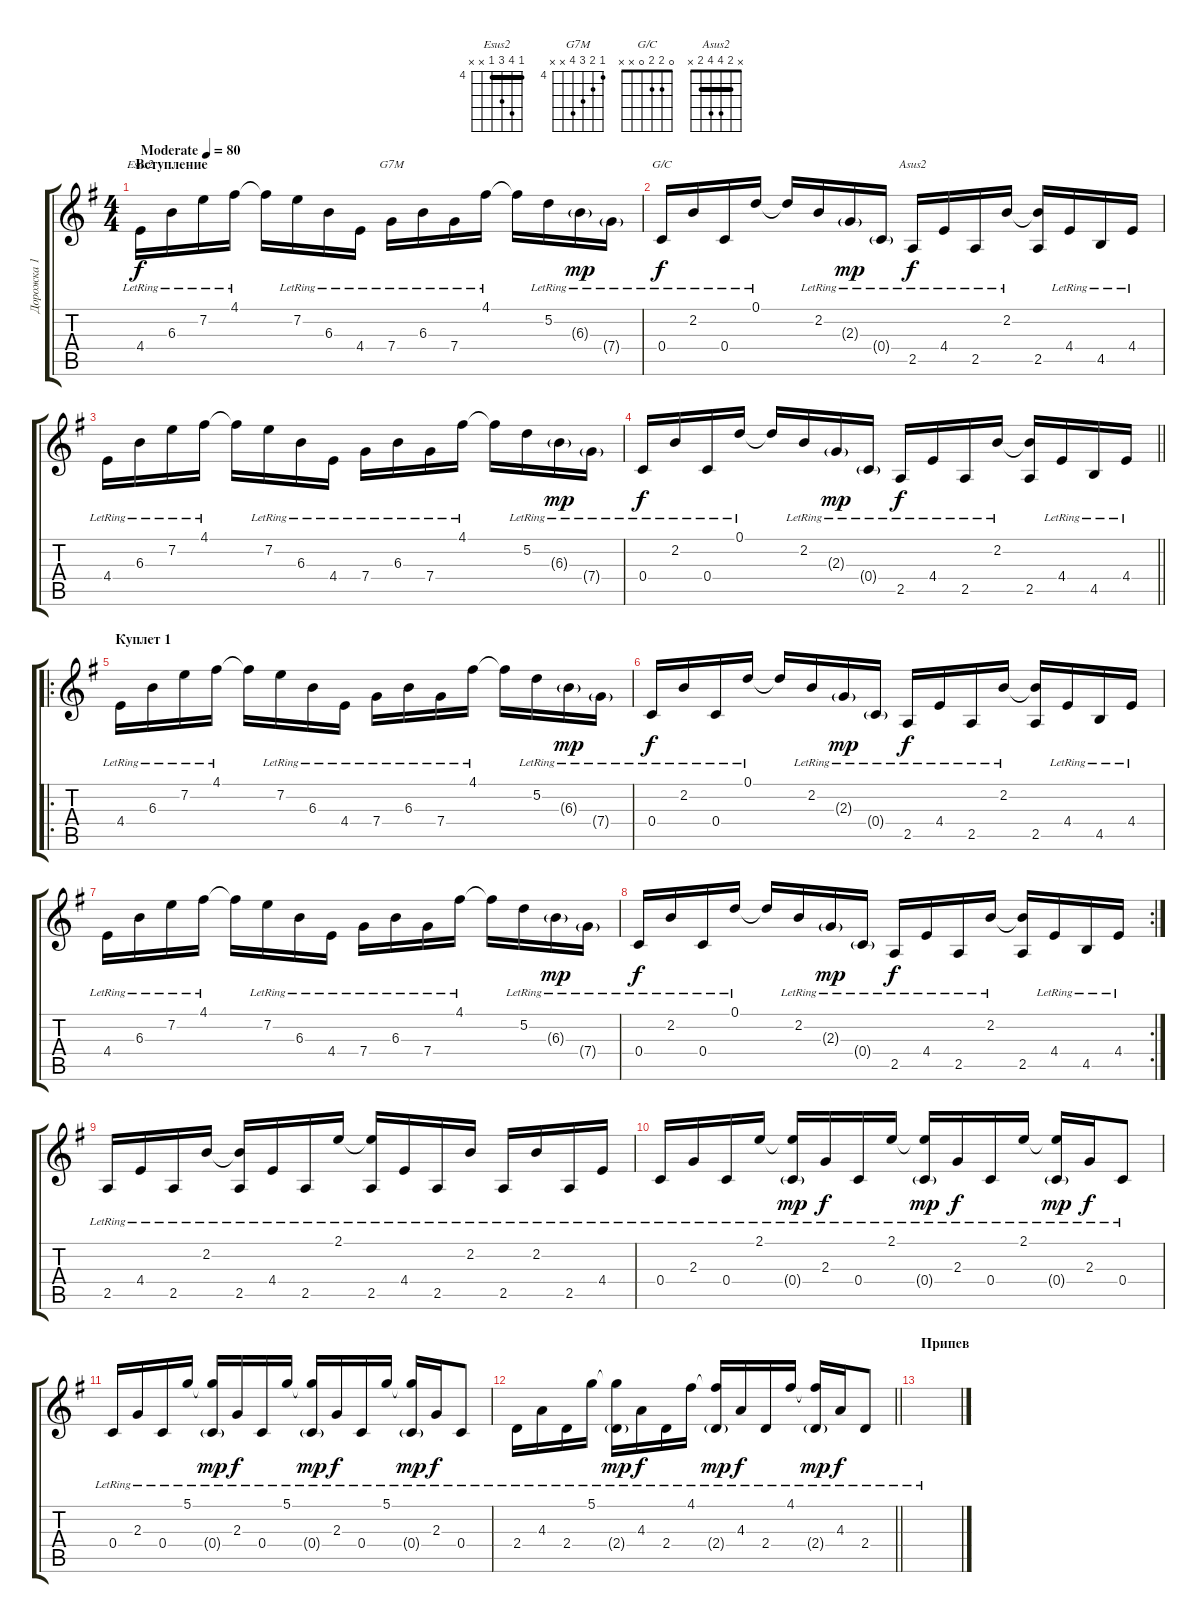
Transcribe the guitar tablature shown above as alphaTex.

\track ("Дорожка 1" "Дорожка 1") {instrument electricguitarjazz}
\staff {score tabs}
\tuning (D4 A3 F3 C3 G2 C2) {hide}
\chord ("Esus2" 4 7 6 4 x x) {firstfret 4 barre 4}
\chord ("G7M" 4 5 6 7 x x) {firstfret 4}
\chord ("G/C" 0 2 2 0 x x)
\chord ("Asus2" x 2 4 4 2 x) {barre 2}
\ts (4 4)
\section ("" "Вступление")
\tempo (80 "Moderate")
\clef g2
\ks eminor
4.4{lr}.16{ch "Esus2" dy f instrument electricguitarjazz} 6.3{lr}.16 7.2{lr}.16 4.1{lr}.16 4.1{t}.16 7.2{lr}.16 6.3{lr}.16 4.4{lr}.16 7.4{lr}.16{ch "G7M"} 6.3{lr}.16 7.4{lr}.16 4.1{lr}.16 4.1{t}.16 5.2{lr}.16 6.3{g lr}.16{dy mp} 7.4{g lr}.16 |
0.4{lr}.16{ch "G/C" dy f} 2.2{lr}.16 0.4{lr}.16 0.1{lr}.16 0.1{t}.16 2.2{lr}.16 2.3{g lr}.16{dy mp} 0.4{g lr}.16 2.5{lr}.16{ch "Asus2" dy f} 4.4{lr}.16 2.5{lr}.16 2.2{lr}.16 (2.2{t} 2.5).16 4.4{lr}.16 4.5{lr}.16 4.4{lr}.16 |
4.4{lr}.16 6.3{lr}.16 7.2{lr}.16 4.1{lr}.16 4.1{t}.16 7.2{lr}.16 6.3{lr}.16 4.4{lr}.16 7.4{lr}.16 6.3{lr}.16 7.4{lr}.16 4.1{lr}.16 4.1{t}.16 5.2{lr}.16 6.3{g lr}.16{dy mp} 7.4{g lr}.16 |
\barLineRight lightlight
0.4{lr}.16{dy f} 2.2{lr}.16 0.4{lr}.16 0.1{lr}.16 0.1{t}.16 2.2{lr}.16 2.3{g lr}.16{dy mp} 0.4{g lr}.16 2.5{lr}.16{dy f} 4.4{lr}.16 2.5{lr}.16 2.2{lr}.16 (2.2{t} 2.5).16 4.4{lr}.16 4.5{lr}.16 4.4{lr}.16 |
\ro
\section ("" "Куплет 1")
4.4{lr}.16 6.3{lr}.16 7.2{lr}.16 4.1{lr}.16 4.1{t}.16 7.2{lr}.16 6.3{lr}.16 4.4{lr}.16 7.4{lr}.16 6.3{lr}.16 7.4{lr}.16 4.1{lr}.16 4.1{t}.16 5.2{lr}.16 6.3{g lr}.16{dy mp} 7.4{g lr}.16 |
0.4{lr}.16{dy f} 2.2{lr}.16 0.4{lr}.16 0.1{lr}.16 0.1{t}.16 2.2{lr}.16 2.3{g lr}.16{dy mp} 0.4{g lr}.16 2.5{lr}.16{dy f} 4.4{lr}.16 2.5{lr}.16 2.2{lr}.16 (2.2{t} 2.5).16 4.4{lr}.16 4.5{lr}.16 4.4{lr}.16 |
4.4{lr}.16 6.3{lr}.16 7.2{lr}.16 4.1{lr}.16 4.1{t}.16 7.2{lr}.16 6.3{lr}.16 4.4{lr}.16 7.4{lr}.16 6.3{lr}.16 7.4{lr}.16 4.1{lr}.16 4.1{t}.16 5.2{lr}.16 6.3{g lr}.16{dy mp} 7.4{g lr}.16 |
\rc 2
0.4{lr}.16{dy f} 2.2{lr}.16 0.4{lr}.16 0.1{lr}.16 0.1{t}.16 2.2{lr}.16 2.3{g lr}.16{dy mp} 0.4{g lr}.16 2.5{lr}.16{dy f} 4.4{lr}.16 2.5{lr}.16 2.2{lr}.16 (2.2{t} 2.5).16 4.4{lr}.16 4.5{lr}.16 4.4{lr}.16 |
2.5{lr}.16 4.4{lr}.16 2.5{lr}.16 2.2{lr}.16 (2.2{t} 2.5{lr}).16 4.4{lr}.16 2.5{lr}.16 2.1{lr}.16 (2.1{t} 2.5{lr}).16 4.4{lr}.16 2.5{lr}.16 2.2{lr}.16 2.5{lr}.16 2.2{lr}.16 2.5{lr}.16 4.4{lr}.16 |
0.4{lr}.16 2.3{lr}.16 0.4{lr}.16 2.1{lr}.16 (2.1{t} 0.4{g lr}).16{dy mp} 2.3{lr}.16{dy f} 0.4{lr}.16 2.1{lr}.16 (2.1{t} 0.4{g lr}).16{dy mp} 2.3{lr}.16{dy f} 0.4{lr}.16 2.1{lr}.16 (2.1{t} 0.4{g lr}).16{dy mp} 2.3{lr}.16{dy f} 0.4{lr}.8 |
0.4{lr}.16 2.3{lr}.16 0.4{lr}.16 5.1{lr}.16 (5.1{t} 0.4{g lr}).16{dy mp} 2.3{lr}.16{dy f} 0.4{lr}.16 5.1{lr}.16 (5.1{t} 0.4{g lr}).16{dy mp} 2.3{lr}.16{dy f} 0.4{lr}.16 5.1{lr}.16 (5.1{t} 0.4{g lr}).16{dy mp} 2.3{lr}.16{dy f} 0.4{lr}.8 |
\barLineRight lightlight
2.4{lr}.16 4.3{lr}.16 2.4{lr}.16 5.1{lr}.16 (5.1{t} 2.4{g lr}).16{dy mp} 4.3{lr}.16{dy f} 2.4{lr}.16 4.1{lr}.16 (4.1{t} 2.4{g lr}).16{dy mp} 4.3{lr}.16{dy f} 2.4{lr}.16 4.1{lr}.16 (4.1{t} 2.4{g lr}).16{dy mp} 4.3{lr}.16{dy f} 2.4{lr}.8 |
\section ("" "Припев")
